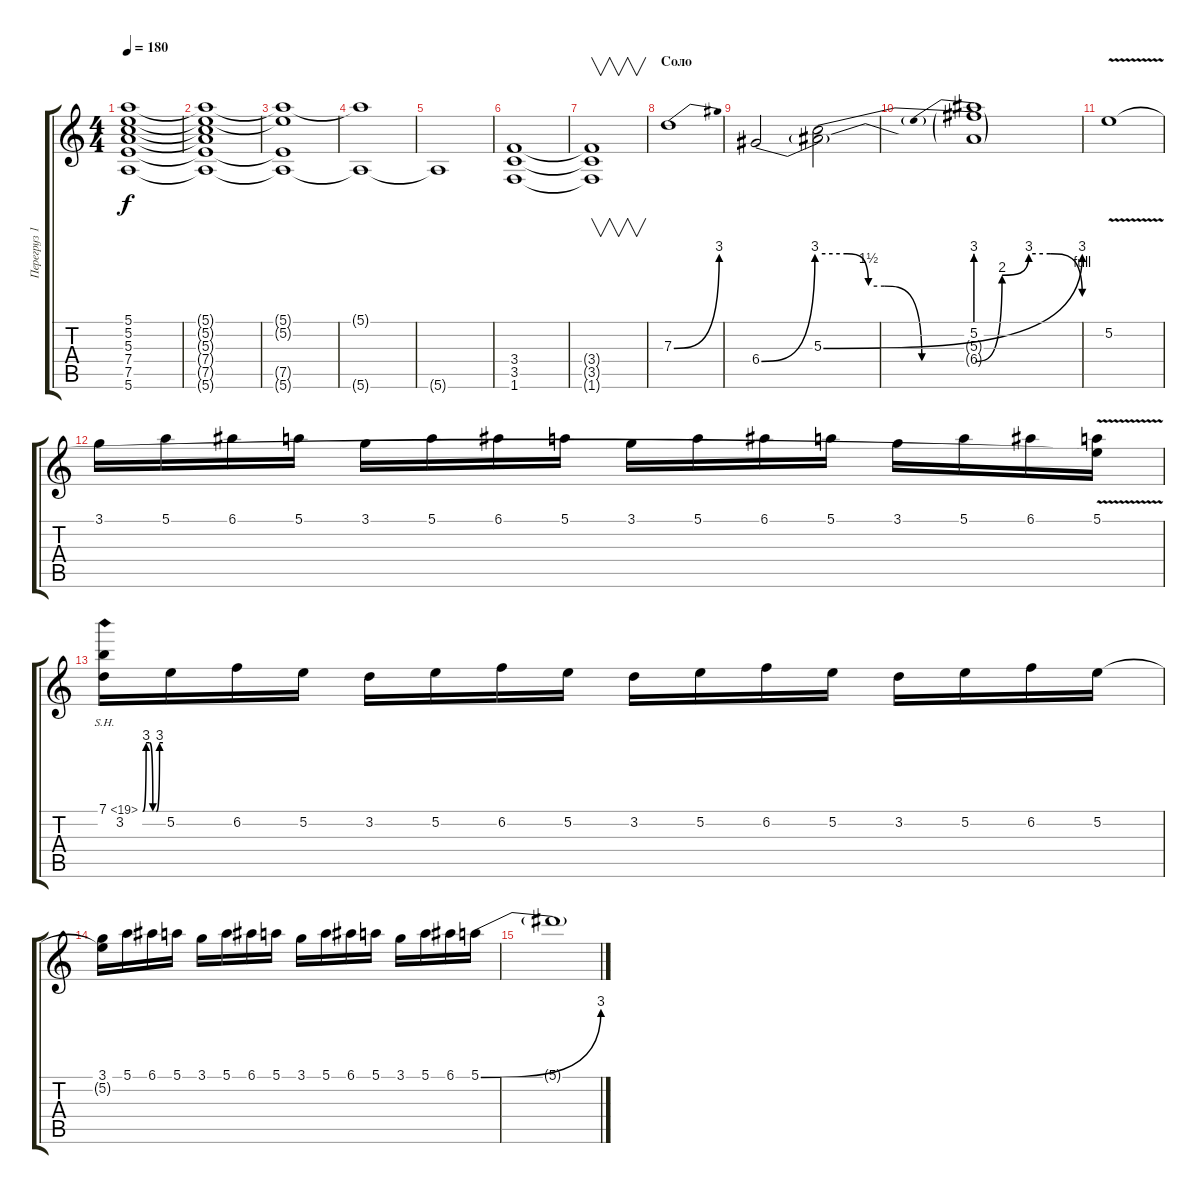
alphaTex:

\track ("Перегруз 1 - HozPort" "Перегруз 1") {instrument distortionguitar}
\staff {score tabs}
\tuning (E4 B3 G3 D3 A2 E2) {hide}
\ts (4 4)
\tempo 180
\clef g2
\ks c
(5.1{t} 5.2{t} 5.3{t} 7.4{t} 7.5{t} 5.6{t}).1{dy f} |
(5.1{t} 5.2{t} 5.3{t} 7.4{t} 7.5{t} 5.6{t}).1 |
(5.1{t} 5.2{t} 7.5{t} 5.6{t}).1 |
(5.1{t} 5.6{t}).1 |
5.6{t}.1 |
(3.4 3.5 1.6).1 |
(3.4{t} 3.5{t} 1.6{t}).1{v} |
\section ("" "Соло")
7.3{be (bend 0 0 60 12)}.1 |
6.4{be (custom 0 0 10 12 16 12 20 6 23 6 30 0 40 0 45 8 50 12 54 12 60 4)}.2 (5.3{be (bend 0 0 60 12)} 6.4{t}).2 |
(5.2{be (prebend 0 12 60 12)} 5.3{t} 6.4{t}).1 |
5.2{v}.1 |
3.1.16 5.1.16 6.1.16 5.1.16 3.1.16 5.1.16 6.1.16 5.1.16 3.1.16 5.1.16 6.1.16 5.1.16 3.1.16 5.1.16 6.1.16 (5.1 5.2{t}).16 |
(7.1{be (custom 0 0 10 12 20 12 30 0 40 0 50 12 60 12) sh 12} 3.2).16 5.2.16 6.2.16 5.2.16 3.2.16 5.2.16 6.2.16 5.2.16 3.2.16 5.2.16 6.2.16 5.2.16 3.2.16 5.2.16 6.2.16 5.2.16 |
(3.1 5.2{t}).16 5.1.16 6.1.16 5.1.16 3.1.16 5.1.16 6.1.16 5.1.16 3.1.16 5.1.16 6.1.16 5.1.16 3.1.16 5.1.16 6.1.16 5.1{be (bend 0 0 60 12)}.16 |
5.1{t}.1
